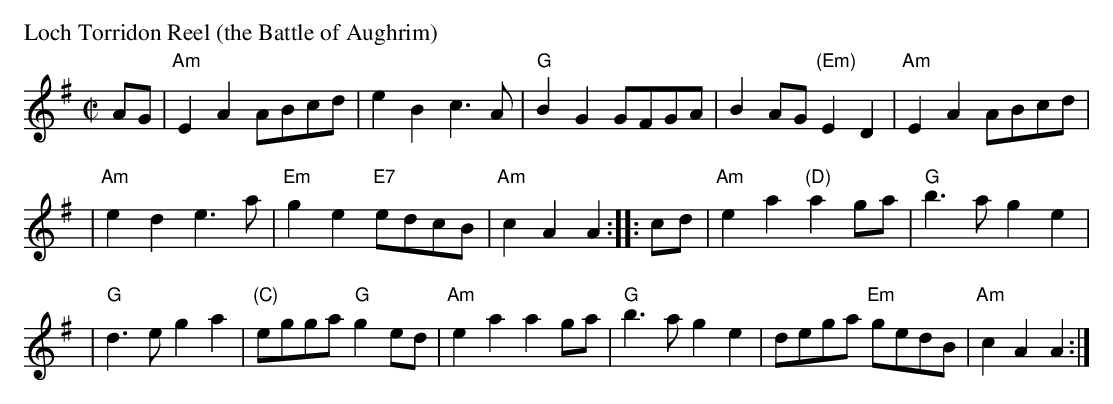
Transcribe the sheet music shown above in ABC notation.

X:1
P: Loch Torridon Reel (the Battle of Aughrim)
M: C|
L: 1/8
K: A Dorian
AG \
| "Am"E2A2 ABcd \
| e2B2 c3A \
| "G"B2G2 GFGA \
| B2AG "(Em)"E2D2 \
| "Am"E2A2 ABcd |
| "Am"e2d2 e3a \
| "Em"g2e2 "E7"edcB \
| "Am"c2A2 A2 :: cd \
| "Am"e2a2 "(D)"a2ga \
| "G"b3a g2e2 |
| "G"d3e g2a2 \
| "(C)"egga "G"g2ed \
| "Am"e2a2 a2ga \
| "G"b3a g2e2 \
| dega "Em"gedB \
| "Am"c2A2 A2 :|
